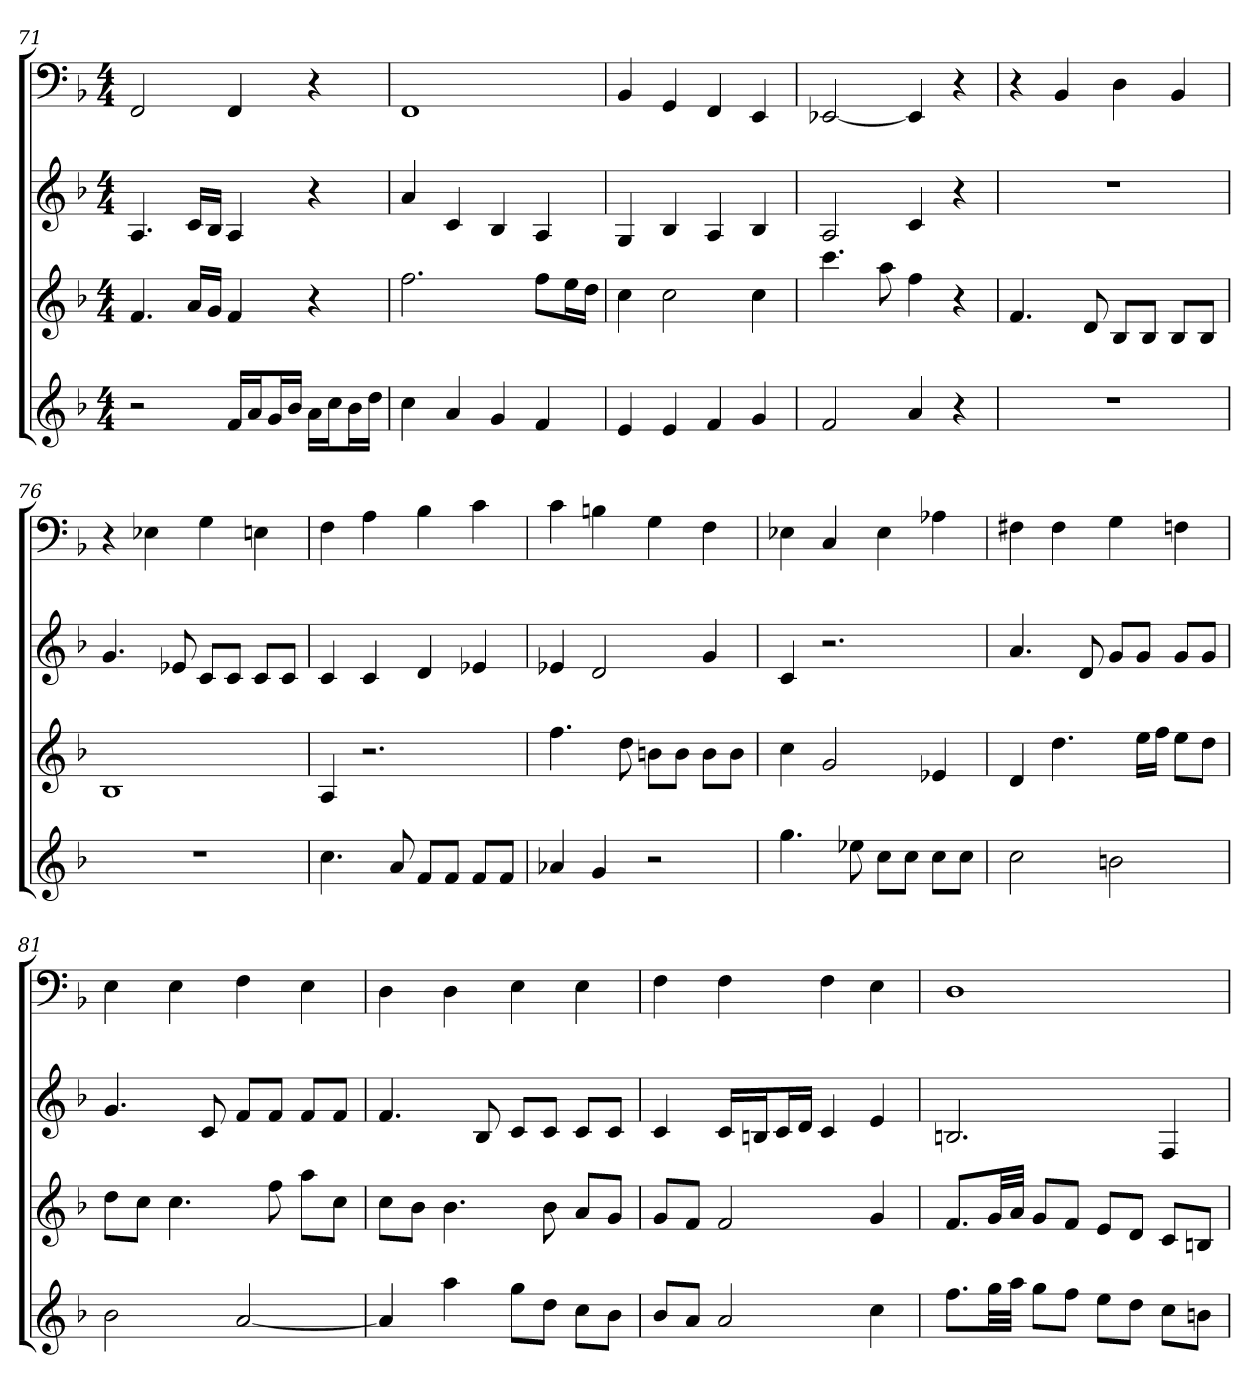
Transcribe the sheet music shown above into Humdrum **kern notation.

**kern	**kern	**kern	**kern
*part4	*part3	*part2	*part1
*staff4	*staff3	*staff2	*staff1
*k[b-]	*k[b-]	*k[b-]	*k[b-]
*F:	*F:	*F:	*F:
*M4/4	*M4/4	*M4/4	*M4/4
=71	=71	=71	=71
2r	4.f	4.A	2FF
.	16aLL	16cLL	.
.	16gJJ	16B-JJ	.
16fLL	4f	4A	4FF
16aJ	.	.	.
16gL	.	.	.
16b-JJ	.	.	.
16aLL	4r	4r	4r
16ccJ	.	.	.
16b-L	.	.	.
16ddJJ	.	.	.
=72	=72	=72	=72
4cc	2.ff	4a	1FF
4a	.	4c	.
4g	.	4B-	.
4f	8ffL	4A	.
.	16eeL	.	.
.	16ddJJ	.	.
=73	=73	=73	=73
4e	4cc	4G	4BB-
4e	2cc	4B-	4GG
4f	.	4A	4FF
4g	4cc	4B-	4EE
=74	=74	=74	=74
2f	4.ccc	2A	[2EE-X
.	8aa	.	.
4a	4ff	4c	4EE-]
4r	4r	4r	4r
=75	=75	=75	=75
1r	4.f	1r	4r
.	.	.	4BB-
.	8d	.	.
.	8B-L	.	4D
.	8B-J	.	.
.	8B-L	.	4BB-
.	8B-J	.	.
=76	=76	=76	=76
1r	1B-	4.g	4r
.	.	.	4E-X
.	.	8e-X	.
.	.	8cL	4G
.	.	8cJ	.
.	.	8cL	4En
.	.	8cJ	.
=77	=77	=77	=77
4.cc	4A	4c	4F
.	2.r	4c	4A
8a	.	.	.
8fL	.	4d	4B-
8fJ	.	.	.
8fL	.	4e-X	4c
8fJ	.	.	.
=78	=78	=78	=78
4a-X	4.ff	4e-X	4c
4g	.	2d	4Bn
.	8dd	.	.
2r	8bnL	.	4G
.	8bJ	.	.
.	8bL	4g	4F
.	8bJ	.	.
=79	=79	=79	=79
4.gg	4cc	4c	4E-X
.	2g	2.r	4C
8ee-X	.	.	.
8ccL	.	.	4E-
8ccJ	.	.	.
8ccL	4e-X	.	4A-X
8ccJ	.	.	.
=80	=80	=80	=80
2cc	4d	4.a	4F#X
.	4.dd	.	4F#
.	.	8d	.
2bn	.	8gL	4G
.	16eeLL	8gJ	.
.	16ffJJ	.	.
.	8eeL	8gL	4Fn
.	8ddJ	8gJ	.
=81	=81	=81	=81
2b-	8ddL	4.g	4E
.	8ccJ	.	.
.	4.cc	.	4E
.	.	8c	.
[2a	.	8fL	4F
.	8ff	8fJ	.
.	8aaL	8fL	4E
.	8ccJ	8fJ	.
=82	=82	=82	=82
4a]	8ccL	4.f	4D
.	8b-J	.	.
4aa	4.b-	.	4D
.	.	8B-	.
8ggL	.	8cL	4E
8ddJ	8b-	8cJ	.
8ccL	8aL	8cL	4E
8b-J	8gJ	8cJ	.
=83	=83	=83	=83
8b-L	8gL	4c	4F
8aJ	8fJ	.	.
2a	2f	16cLL	4F
.	.	16BnJ	.
.	.	16cL	.
.	.	16dJJ	.
.	.	4c	4F
4cc	4g	4e	4E
=84	=84	=84	=84
8.ffL	8.fL	2.Bn	1D
32ggLL	32gLL	.	.
32aaJJJ	32aJJJ	.	.
8ggL	8gL	.	.
8ffJ	8fJ	.	.
8eeL	8eL	.	.
8ddJ	8dJ	.	.
8ccL	8cL	4F	.
8bnJ	8BnJ	.	.
=	=	=	=
*-	*-	*-	*-
